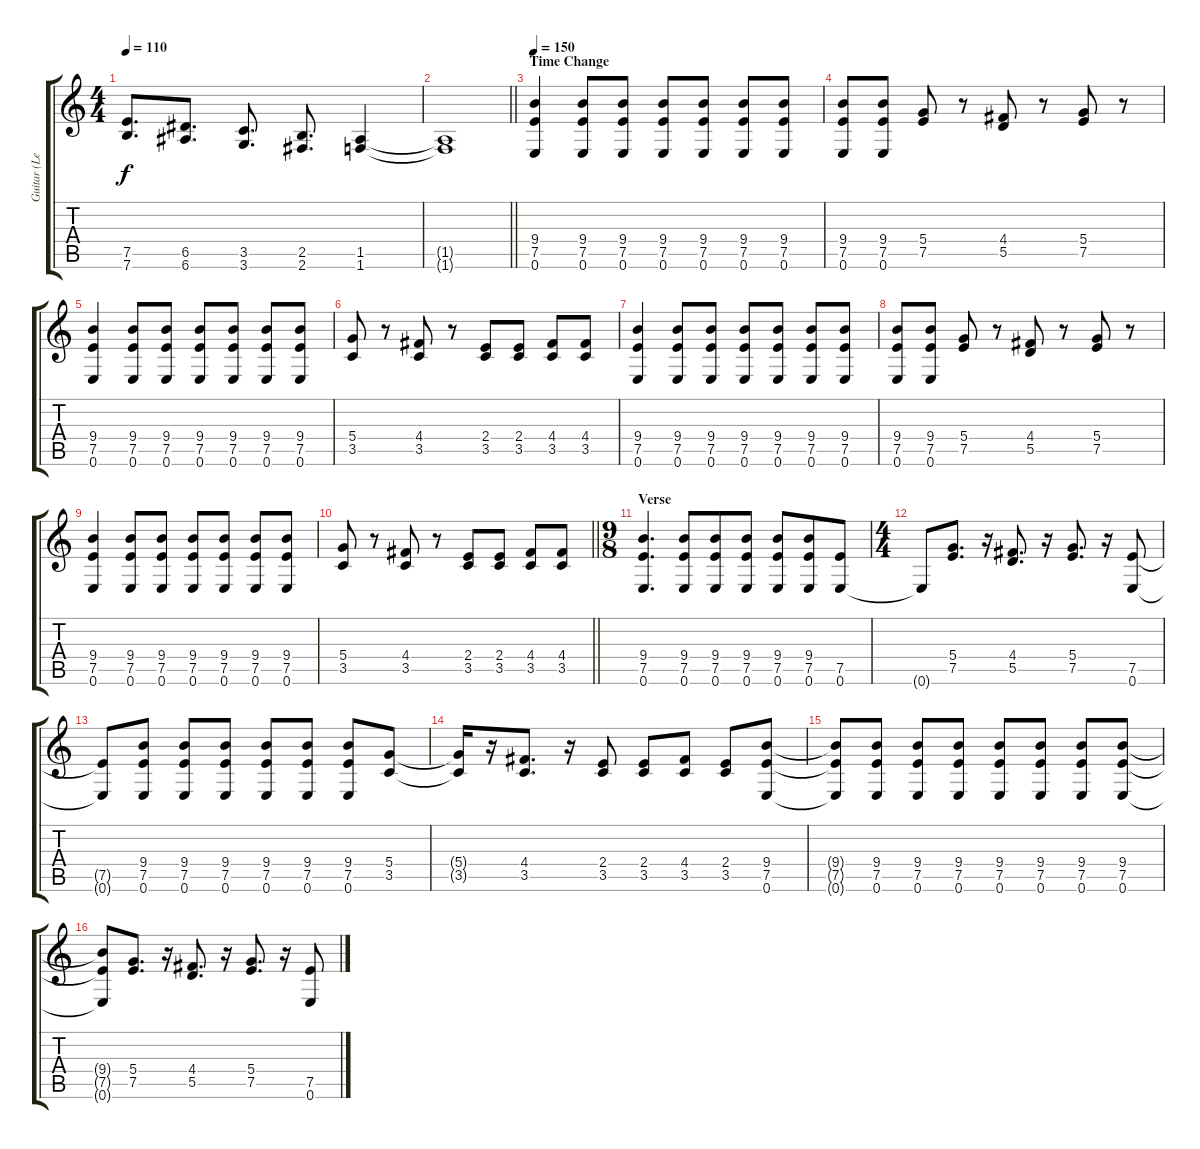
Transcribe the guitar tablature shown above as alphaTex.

\track ("Guitar (Leon)" "Guitar (Le") {instrument distortionguitar}
\staff {score tabs}
\tuning (E4 B3 G3 D3 A2 E2) {hide}
\ts (4 4)
\tempo 110
\clef g2
\ks c
(7.5 7.6).8{d dy f} (6.5 6.6).8{d} (3.5 3.6).8{d} (2.5 2.6).8{d} (1.5 1.6).4 |
\barLineRight lightlight
(1.5{t} 1.6{t}).1 |
\section ("" "Time Change")
\tempo 150
(9.4 7.5 0.6).4 (9.4 7.5 0.6).8 (9.4 7.5 0.6).8 (9.4 7.5 0.6).8 (9.4 7.5 0.6).8 (9.4 7.5 0.6).8 (9.4 7.5 0.6).8 |
(9.4 7.5 0.6).8 (9.4 7.5 0.6).8 (5.4 7.5).8 r.8 (4.4 5.5).8 r.8 (5.4 7.5).8 r.8 |
(9.4 7.5 0.6).4 (9.4 7.5 0.6).8 (9.4 7.5 0.6).8 (9.4 7.5 0.6).8 (9.4 7.5 0.6).8 (9.4 7.5 0.6).8 (9.4 7.5 0.6).8 |
(5.4 3.5).8 r.8 (4.4 3.5).8 r.8 (2.4 3.5).8 (2.4 3.5).8 (4.4 3.5).8 (4.4 3.5).8 |
(9.4 7.5 0.6).4 (9.4 7.5 0.6).8 (9.4 7.5 0.6).8 (9.4 7.5 0.6).8 (9.4 7.5 0.6).8 (9.4 7.5 0.6).8 (9.4 7.5 0.6).8 |
(9.4 7.5 0.6).8 (9.4 7.5 0.6).8 (5.4 7.5).8 r.8 (4.4 5.5).8 r.8 (5.4 7.5).8 r.8 |
(9.4 7.5 0.6).4 (9.4 7.5 0.6).8 (9.4 7.5 0.6).8 (9.4 7.5 0.6).8 (9.4 7.5 0.6).8 (9.4 7.5 0.6).8 (9.4 7.5 0.6).8 |
\barLineRight lightlight
(5.4 3.5).8 r.8 (4.4 3.5).8 r.8 (2.4 3.5).8 (2.4 3.5).8 (4.4 3.5).8 (4.4 3.5).8 |
\ts (9 8)
\section ("" "Verse")
(9.4 7.5 0.6).4{d} (9.4 7.5 0.6).8 (9.4 7.5 0.6).8 (9.4 7.5 0.6).8 (9.4 7.5 0.6).8 (9.4 7.5 0.6).8 (7.5 0.6).8 |
\ts (4 4)
0.6{t}.8 (5.4 7.5).8{d} r.16 (4.4 5.5).8{d} r.16 (5.4 7.5).8{d} r.16 (7.5 0.6).8 |
(7.5{t} 0.6{t}).8 (9.4 7.5 0.6).8 (9.4 7.5 0.6).8 (9.4 7.5 0.6).8 (9.4 7.5 0.6).8 (9.4 7.5 0.6).8 (9.4 7.5 0.6).8 (5.4 3.5).8 |
(5.4{t} 3.5{t}).16 r.16 (4.4 3.5).8{d} r.16 (2.4 3.5).8 (2.4 3.5).8 (4.4 3.5).8 (2.4 3.5).8 (9.4 7.5 0.6).8 |
(9.4{t} 7.5{t} 0.6{t}).8 (9.4 7.5 0.6).8 (9.4 7.5 0.6).8 (9.4 7.5 0.6).8 (9.4 7.5 0.6).8 (9.4 7.5 0.6).8 (9.4 7.5 0.6).8 (9.4 7.5 0.6).8 |
(9.4{t} 7.5{t} 0.6{t}).8 (5.4 7.5).8{d} r.16 (4.4 5.5).8{d} r.16 (5.4 7.5).8{d} r.16 (7.5 0.6).8
